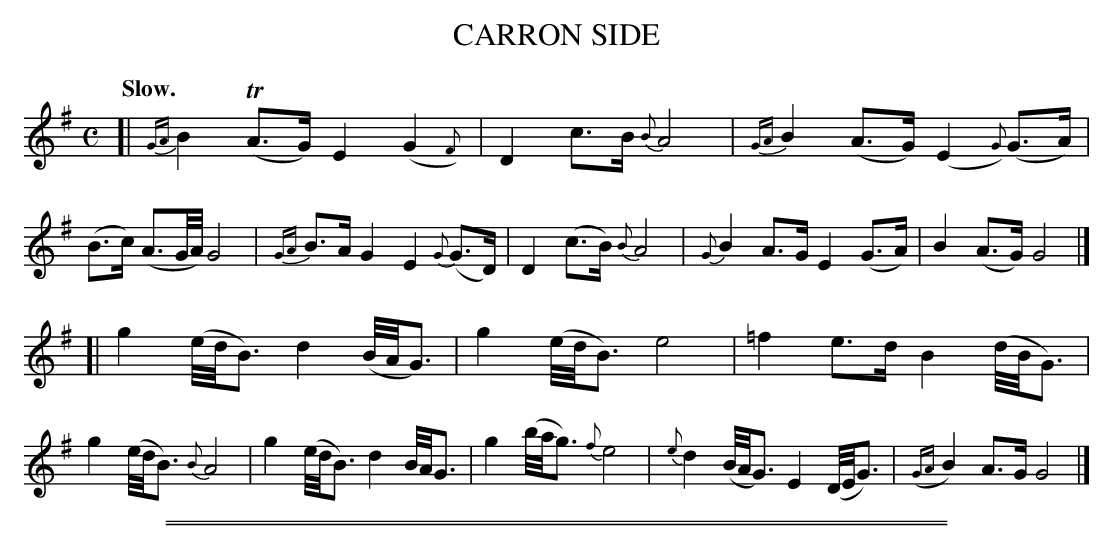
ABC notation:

X:1
T: CARRON SIDE
Q: "Slow."
M: C
L: 1/16
K: G
[|\
{GA}B4 (TA3G) E4 (G4{F}) | D4 c3B {B}A8 |\
{GA}B4 (A3G) (E4{G}) (G3A) | (B3c) (A3G/A/) G8 |\
{GA}B3A G4 E4 {G}(G3D) | D4 (c3B) {B}A8 |\
{G}B4 A3G E4 (G3A) | B4 (A3G) G8 |]
[|\
g4 (e/d/B3) d4 (B/A/G3) | g4 (e/d/B3) e8 |\
=f4 e3d B4 (d/B/G3) | g4 (e/d/B3) {B}A8 |\
g4 (e/d/B3) d4 B/A/G3 | g4 (b/a/g3) {f}e8 |\
{e}d4 (B/A/G3) E4 (D/E/G3) | ({GA}B4) A3G G8 |]
